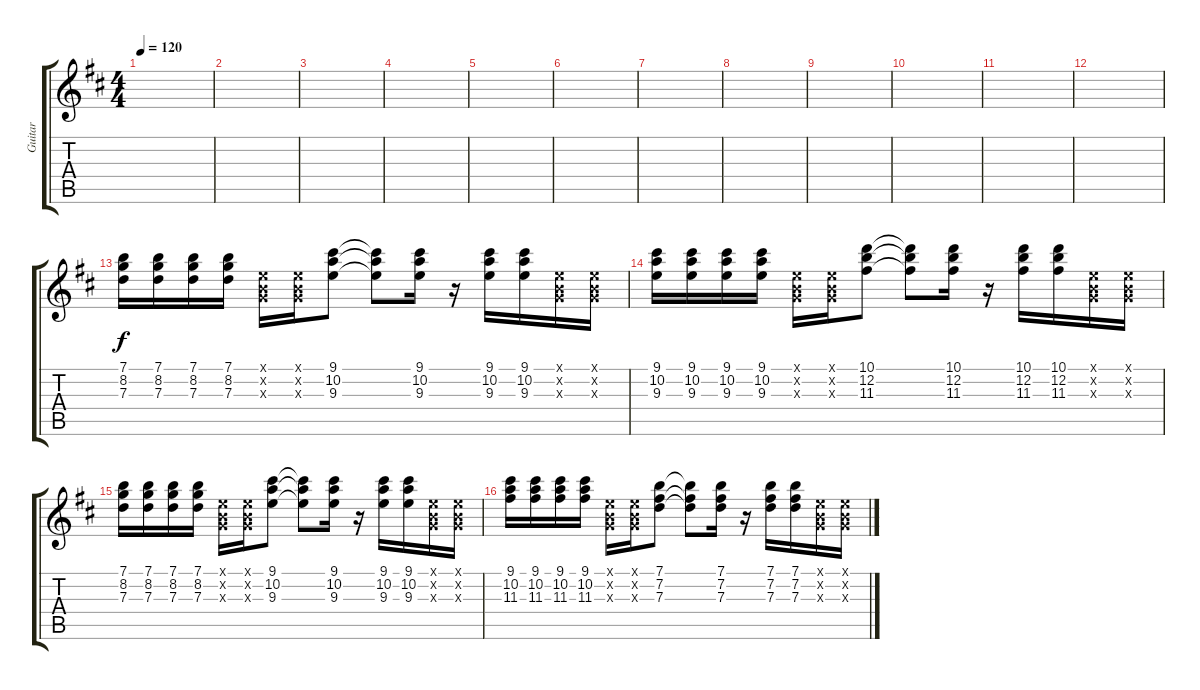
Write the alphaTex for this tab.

\track ("Guitar" "Guitar") {instrument electricguitarmuted}
\staff {score tabs}
\tuning (E4 B3 G3 D3 A2 E2) {hide}
\ts (4 4)
\tempo 120
\clef g2
\ks d
|
|
|
|
|
|
|
|
|
|
|
|
(7.1 8.2 7.3).16 (7.1 8.2 7.3).16 (7.1 8.2 7.3).16 (7.1 8.2 7.3).16 (0.1{x} 0.2{x} 0.3{x}).16 (0.1{x} 0.2{x} 0.3{x}).16 (9.1 10.2 9.3).8 (9.1{t} 10.2{t} 9.3{t}).8 (9.1 10.2 9.3).16 r.16 (9.1 10.2 9.3).16 (9.1 10.2 9.3).16 (0.1{x} 0.2{x} 0.3{x}).16 (0.1{x} 0.2{x} 0.3{x}).16 |
(9.1 10.2 9.3).16 (9.1 10.2 9.3).16 (9.1 10.2 9.3).16 (9.1 10.2 9.3).16 (0.1{x} 0.2{x} 0.3{x}).16 (0.1{x} 0.2{x} 0.3{x}).16 (10.1 12.2 11.3).8 (10.1{t} 12.2{t} 11.3{t}).8 (10.1 12.2 11.3).16 r.16 (10.1 12.2 11.3).16 (10.1 12.2 11.3).16 (0.1{x} 0.2{x} 0.3{x}).16 (0.1{x} 0.2{x} 0.3{x}).16 |
(7.1 8.2 7.3).16 (7.1 8.2 7.3).16 (7.1 8.2 7.3).16 (7.1 8.2 7.3).16 (0.1{x} 0.2{x} 0.3{x}).16 (0.1{x} 0.2{x} 0.3{x}).16 (9.1 10.2 9.3).8 (9.1{t} 10.2{t} 9.3{t}).8 (9.1 10.2 9.3).16 r.16 (9.1 10.2 9.3).16 (9.1 10.2 9.3).16 (0.1{x} 0.2{x} 0.3{x}).16 (0.1{x} 0.2{x} 0.3{x}).16 |
(9.1 10.2 11.3).16 (9.1 10.2 11.3).16 (9.1 10.2 11.3).16 (9.1 10.2 11.3).16 (0.1{x} 0.2{x} 0.3{x}).16 (0.1{x} 0.2{x} 0.3{x}).16 (7.1 7.2 7.3).8 (7.1{t} 7.2{t} 7.3{t}).8 (7.1 7.2 7.3).16 r.16 (7.1 7.2 7.3).16 (7.1 7.2 7.3).16 (0.1{x} 0.2{x} 0.3{x}).16 (0.1{x} 0.2{x} 0.3{x}).16
